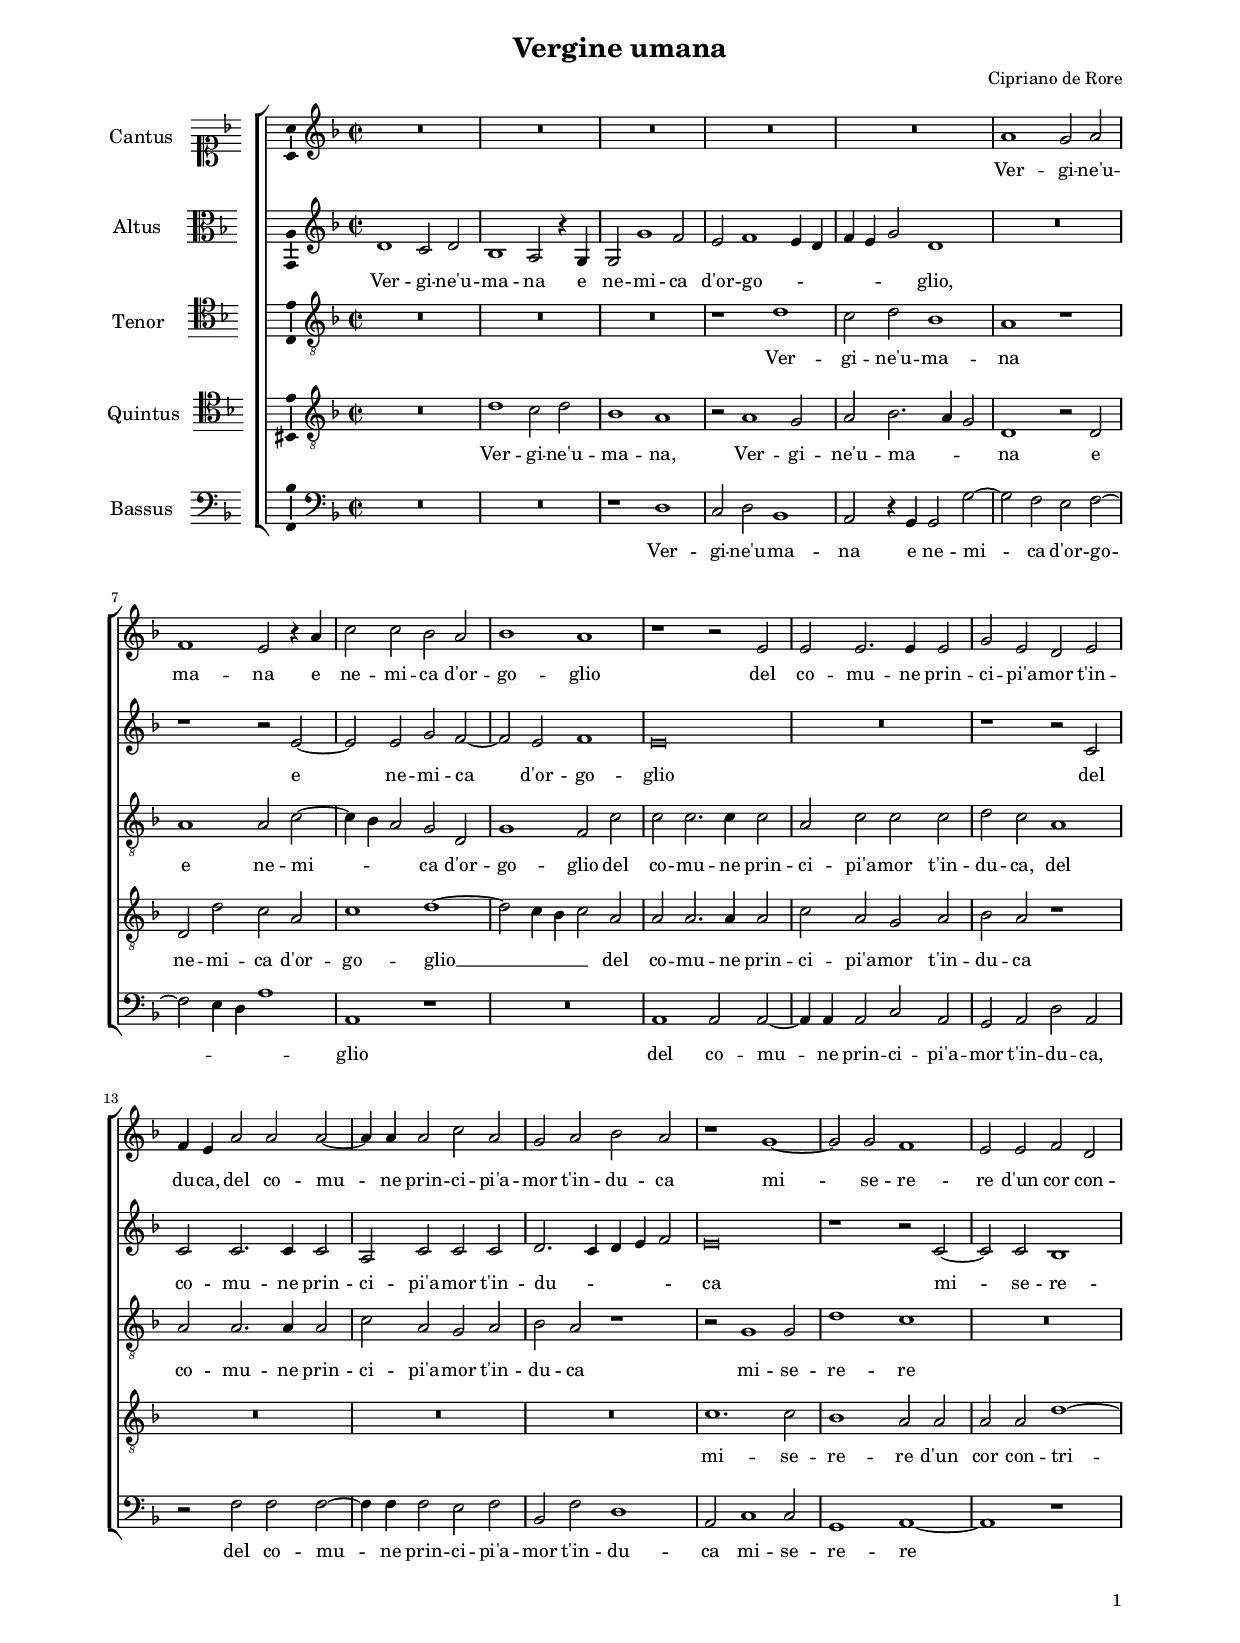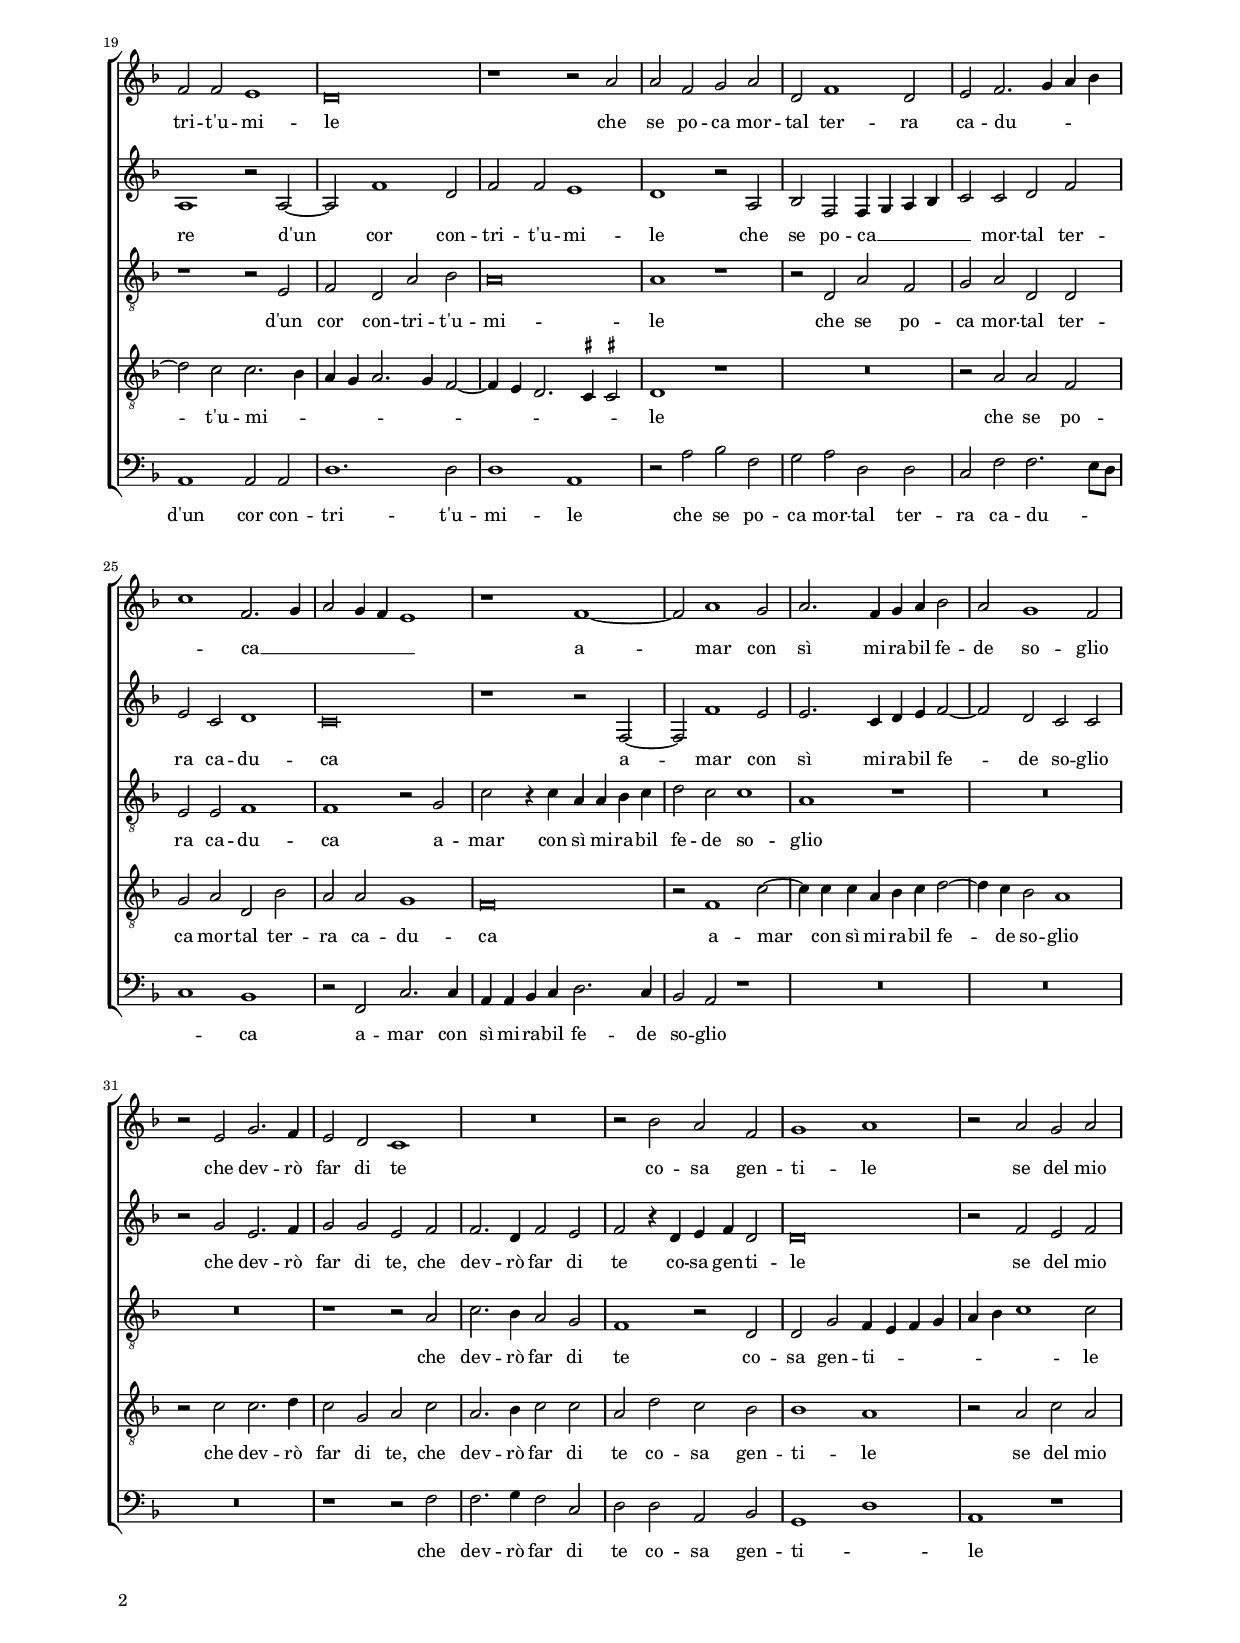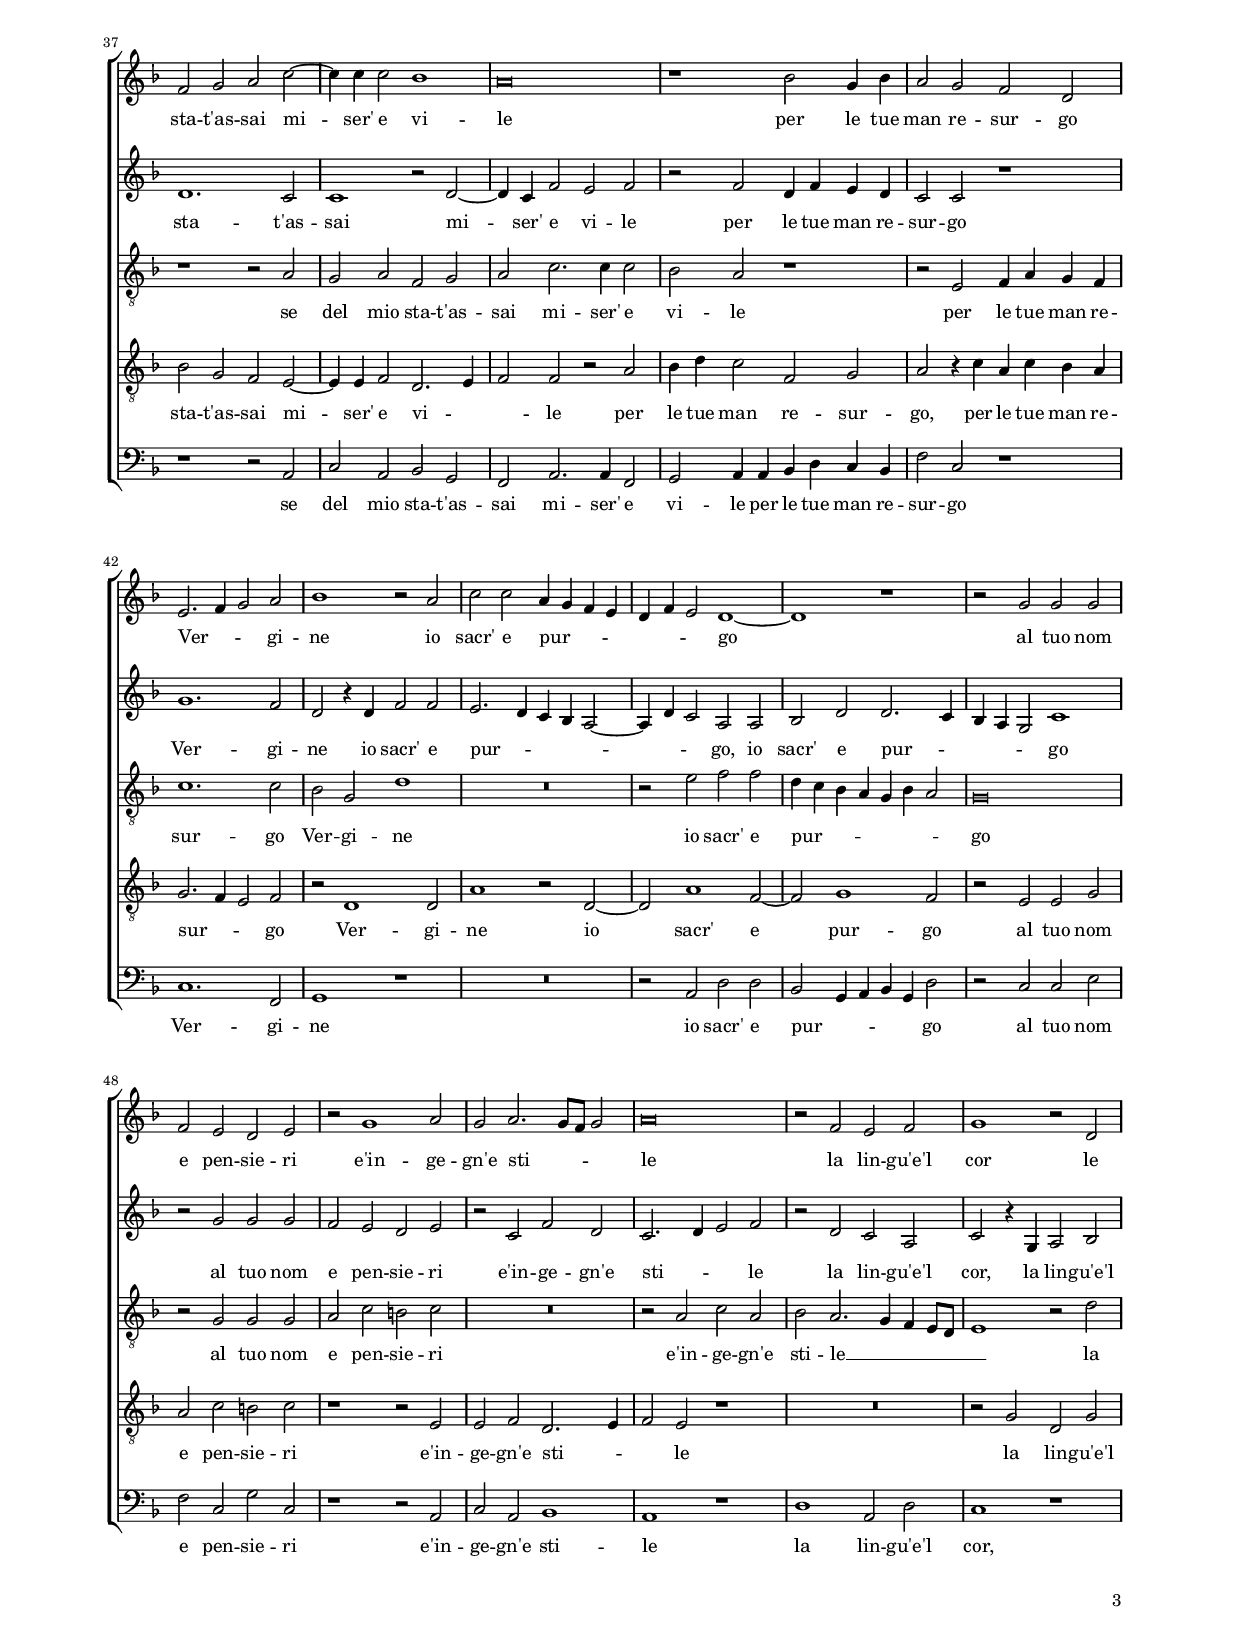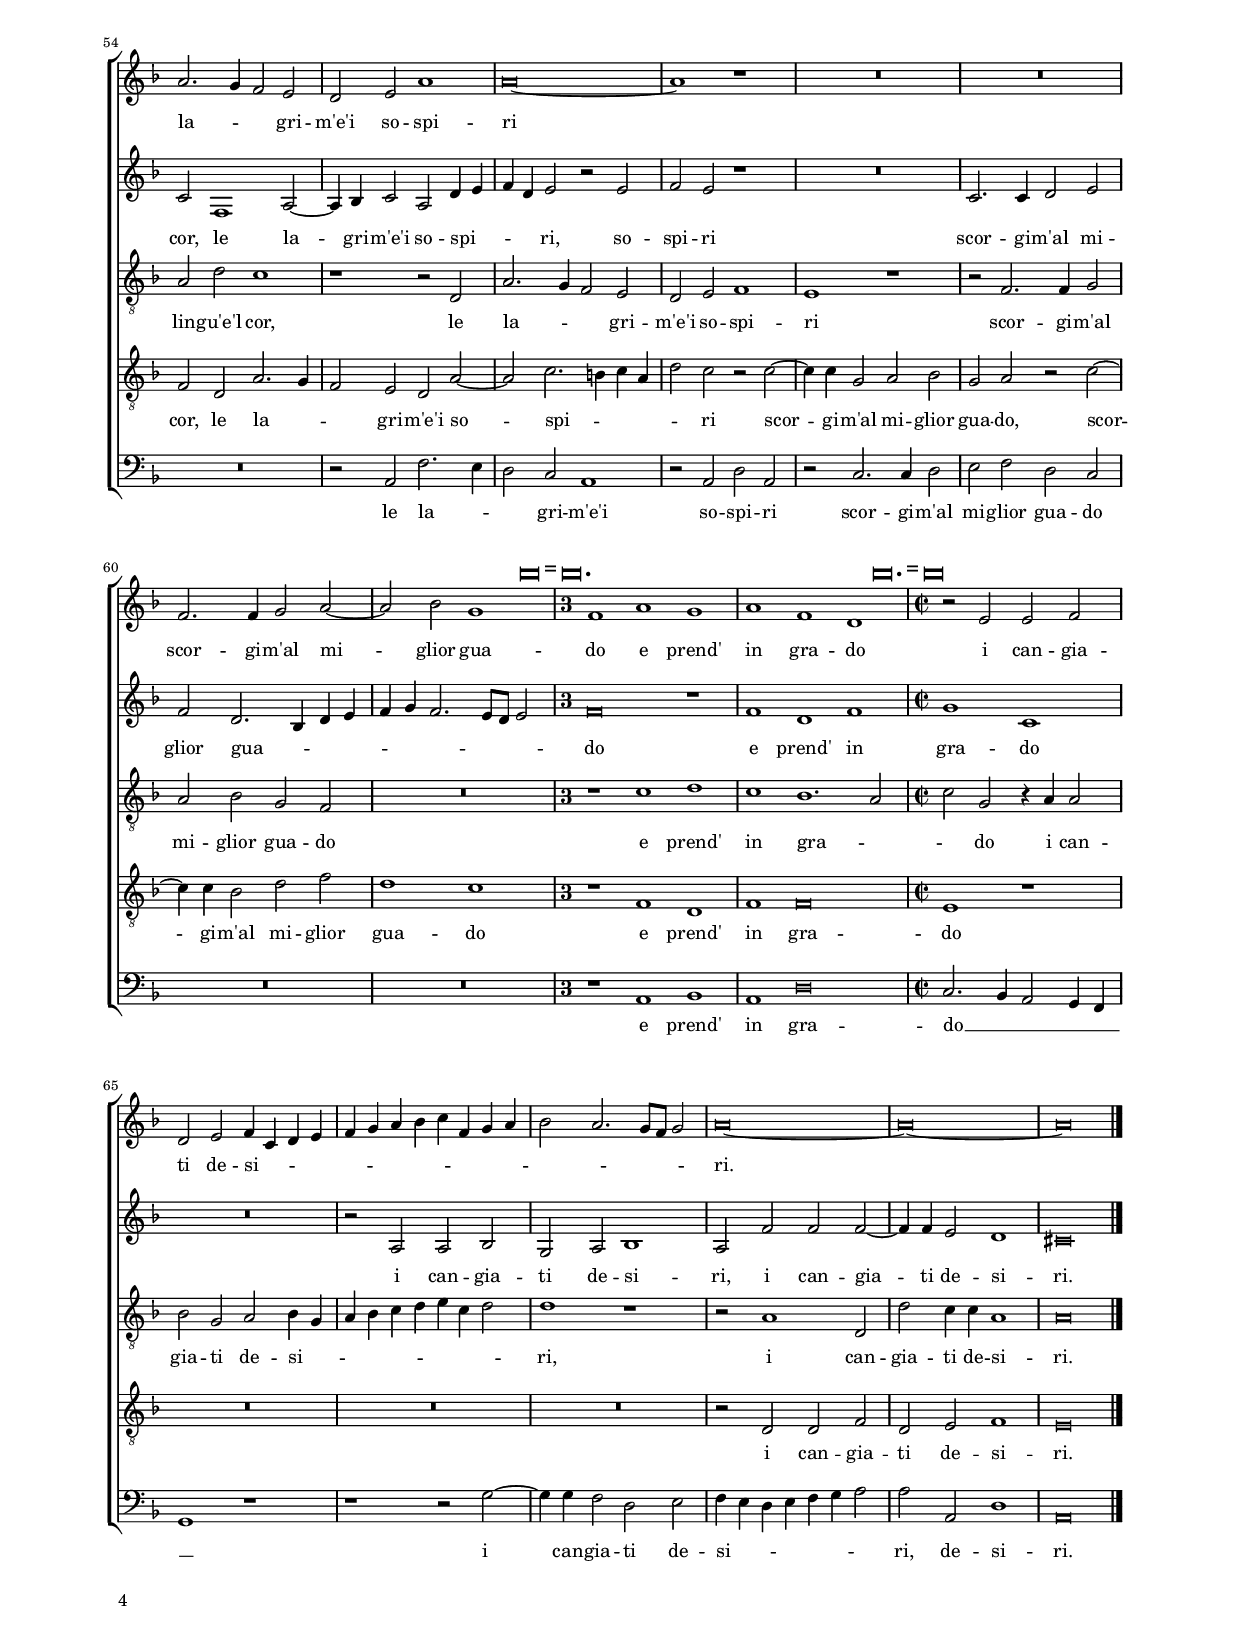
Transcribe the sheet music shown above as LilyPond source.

\header
{
  title="Vergine umana"
  composer="Cipriano de Rore"
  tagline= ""
}

\version "2.24.1"
\include "deutsch.ly"
#(set-global-staff-size 15)
% #(set-default-paper-size "letter")
#(ly:set-option 'point-and-click #f)

	
\paper
	{
	top-margin = 1.8 \cm
	bottom-margin = 1.2 \cm
	left-margin = 2 \cm
	right-margin = 2 \cm
	ragged-bottom = ##f
	ragged-last-bottom = ##f
	print-page-number = ##f
	system-system-spacing = #'((basic-distance . 16) (minimum-distance . 14) (padding . 5) (strechability . 150))
	oddFooterMarkup=\markup   \fill-line { "" \fromproperty #'page:page-number-string }
	evenFooterMarkup=\markup  \fill-line { \fromproperty #'page:page-number-string "" }
	last-bottom-spacing = #'((basic-distance . 12) (minimum-distance . 7) (padding . 4))
%	systems-per-page = 3
%	min-systems-per-page = 3
	markup-system-spacing.basic-distance = #12
	}

	
global = {
	\key f \major
	\time 2/2 \set Score.measureLength = #(ly:make-moment 2/1)
	\skip 1*2*61
	\time 3/1 \once \override Score.TimeSignature.style = #'single-digit
	\skip 1*3*2
	\time 2/2 \set Score.measureLength = #(ly:make-moment 2/1)
	\skip 1*2*7 \bar "|."
	}

	ficta = { \once \set suggestAccidentals = ##t }
	
	forget = #(define-music-function (music) (ly:music?) #{
		\accidentalStyle forget
		$music
		\accidentalStyle default
		#})
	
	m = \melisma
	me = \melismaEnd



incipitcantus = \markup { \score {
	{
	\set Staff.instrumentName = \markup { \fontsize #1 "Cantus" }
	\key f \major
	\clef soprano
	s4 \bar ""
	}
	\layout  {
	raggedright = ##t
	indent = 1.6 \cm
	line-width = 2.4\cm
	\context { \Staff \remove Time_signature_engraver }
	\override Staff.Clef.Y-extent = #'(0 . 0)
	}} \hspace #1 }
	
      
incipitaltus = \markup { \score {
	{
	\set Staff.instrumentName = \markup { \fontsize #1 "Altus" }
	\key f \major
	\clef alto
	s4 \bar ""
	}
	\layout  {
	raggedright = ##t
	indent = 1.6 \cm
	line-width = 2.4\cm
	\context { \Staff \remove Time_signature_engraver }
	\override Staff.Clef.Y-extent = #'(0 . 0)
	}} \hspace #1 }


incipittenor = \markup { \score {
	{
	\set Staff.instrumentName = \markup { \fontsize #1 "Tenor" }
	\key f \major
	\clef tenor
	s4 \bar ""
	}
	\layout  {
	raggedright = ##t
	indent = 1.6 \cm
	line-width = 2.4\cm
	\context { \Staff \remove Time_signature_engraver }
	\override Staff.Clef.Y-extent = #'(0 . 0)
	}} \hspace #1 }
      
      
incipitquintus = \markup { \score {
	{
	\set Staff.instrumentName = \markup { \fontsize #1 "Quintus" }
	\key f \major
	\clef tenor
	s4 \bar ""
	}
	\layout  {
	raggedright = ##t
	indent = 1.6 \cm
	line-width = 2.4\cm
	\context { \Staff \remove Time_signature_engraver }
	\override Staff.Clef.Y-extent = #'(0 . 0)
	}} \hspace #1 }
      
      
incipitbassus = \markup { \score {
	{
	\set Staff.instrumentName = \markup { \fontsize #1 "Bassus" }
	\key f \major
	\clef bass
	s4 \bar ""
	}
	\layout  {
	raggedright = ##t
	indent = 1.6 \cm
	line-width = 2.4\cm
	\context { \Staff \remove Time_signature_engraver }
	\override Staff.Clef.Y-extent = #'(0 . 0)
	}} \hspace #1 }


cantus =  \relative c''
	{
	R\breve
	R\breve
	R\breve
	R\breve
%5
	R\breve |
	a1 g2 a
	f1 e2 r4 a
	c2 c b a
	b1 a
%10
	r1 r2 e |
	e2 e2. e4 e2
	g2 e d e
	f4 e a2 a a~
	a4 a a2 c a
%15
	g2 a b a |
	r1 g1~
	g2 g f1
	e2 e f d
	f2 f e1
%20
	d\breve |
	r1 r2 a'
	a2 f g a
	d,2 f1 d2
	e2 f2. \m g4 a b
%25
	c1 \me f,2. \m g4 |
	a2 g4 f e1 \me
	r1 f~
	f2 a1 g2
	a2. f4 g a b2
%30
	a2 g1 f2 |
	r2 e g2. f4
	e2 d c1
	R\breve
	r2 b' a f
%35
	g1 a |
	r2 a g a
	f2 g a c~
	c4 c c2 b1
	a\breve
%40
	r1 b2 g4 b |
	a2 g f d
	e2. \m f4 g2 \me a
	b1 r2 a
	c2 c a4 \m g f e
%45
	d4 f e2 \me d1~ |
	d1 r
	r2 g g g
	f2 e d e
	r2 g1 a2
%50
	g2 a2. \m g8 f g2 \me |
	a\breve
	r2 f e f
	g1 r2 d
	a'2. \m g4 f2 \me e
%55
	d2 e a1 |
	a\breve~
	a1 r
	R\breve
	R\breve
%60
	f2. f4 g2 a~ |
	a2 b g1
	% Triple section
	\mark \markup { \override #'(style . baroque) { \note  {\breve} #1 = \note {\breve.} #1 } }
	f1 a g
	a1 f d
	% End of triple section
	\mark \markup { \override #'(style . baroque) { \note  {\breve.} #1 = \note {\breve} #1 } }
	r2 e e f
%65
	d2 e f4 \m c d e |
	f4 g a b c f, g a
	b2 a2. g8 f g2 \me
	a\breve~
	a\breve~
%70
	a\breve |
	}


altus =  \relative c'
	{
	d1 c2 d
	b1 a2 r4 g
	g2 g'1 f2
	e2 f1 \m e4 d
%5
	f4 e g2 \me d1 |
	R\breve
	r1 r2 e~
	e2 e g f~
	f2 e f1
%10
	e\breve |
	R\breve
	r1 r2 c
	c2 c2. c4 c2
	a2 c c c
%15
	d2. \m c4 d e f2 \me |
	e\breve
	r1 r2 c~
	c2 c b1
	a1 r2 a~
%20
	a2 f'1 d2 |
	f2 f e1
	d1 r2 a
	b2 f f4 \m g a b
	c2 \me c d f
%25
	e2 c d1 |
	c\breve
	r1 r2 f,~
	f2 f'1 e2
	e2. c4 d e f2~
%30
	f2 d c c |
	r2 g' e2. f4
	g2 g e f
	f2. d4 f2 e
	f2 r4 d e f d2
%35
	d\breve |
	r2 f e f
	d1. c2
	c1 r2 d~
	d4 c f2 e f
%40
	r2 f d4 f e d |
	c2 c r1
	g'1. f2
	d2 r4 d f2 f
	e2. \m d4 c b a2~
%45
	a4 d c2 \me a a |
	b2 d d2. \m c4
	b4 a g2 \me c1
	r2 g' g g
	f2 e d e
%50
	r2 c f d |
	c2. \m d4 e2 \me f
	r2 d c a
	c2 r4 g a2 b
	c2 f,1 a2~
%55
	a4 b c2 a d4 \m e |
	f4 d \me e2 r e
	f2 e r1
	R\breve
	c2. c4 d2 e
%60
	f2 d2. \m b4 d e |
	f4 g f2. e8 d e2 \me
	% Triple section
	f\breve r1
	f1 d f
	% End of triple section
	g1 c,
%65
	R\breve |
	r2 a a b
	g2 a b1
	a2 f' f f~
	f4 f e2 d1
%70
	cis\breve |
	}


tenor =  \relative c'
	{
	R\breve
	R\breve
	R\breve
	r1 d
%5
	c2 d b1 |
	a1 r
	a1 a2 c~
	c4 \m b a2 \me g d
	g1 f2 c'
%10
	c2 c2. c4 c2 |
	a2 c c c
	d2 c a1
	a2 a2. a4 a2
	c2 a g a
%15
	b2 a r1 |
	r2 g1 g2
	d'1 c
	R\breve
	r1 r2 e,
%20
	f2 d a' b |
	a\breve
	a1 r
	r2 d, a' f
	g2 a d, d
%25
	e2 e f1 |
	f1 r2 g
	c2 r4 c a a b c
	d2 c c1
	a1 r
%30
	R\breve |
	R\breve
	r1 r2 a
	c2. b4 a2 g
	f1 r2 d
%35
	d2 g f4 \m e f g |
	a4 b c1 \me c2
	r1 r2 a
	g2 a f g
	a2 c2. c4 c2
%40
	b2 a r1 |
	r2 e f4 a g f
	c'1. c2
	b2 g d'1
	R\breve
%45
	r2 e f f |
	d4 \m c b a g b a2 \me
	g\breve
	r2 g g g
	a2 c h c
%50
	R\breve |
	r2 a c a
	b2 a2. \m g4 f e8 d
	e1 \me r2 d'
	a2 d c1
%55
	r1 r2 d, |
	a'2. \m g4 f2 \me e
	d2 e f1
	e1 r
	r2 f2. f4 g2
%60
	a2 b g f |
	R\breve
	% Triple section
	r1 c' d
	c1 b1. \m a2
	% End of triple section
	c2 \me g r4 a a2
%65
	b2 g a b4 \m g |
	a4 b c d e c d2 \me
	d1 r
	r2 a1 d,2
	d'2 c4 c a1
%70
	a\breve |
	}

	
quintus  =  \relative c'
	{
	R\breve
	d1 c2 d
	b1 a
	r2 a1 g2
%5
	a2 b2. \m a4 g2 \me |
	d1 r2 d
	d2 d' c a
	c1 d~
	d2 \m c4 b c2 \me a
%10
	a2 a2. a4 a2 |
	c2 a g a
	b2 a r1
	R\breve
	R\breve
%15
	R\breve |
	c1. c2
	b1 a2 a
	a2 a d1~
	d2 c c2. \m b4
%20
	a4 g a2. g4 f2~ |
	f4 e d2. \ficta cis4 \ficta cis!2 \me
	d1 r
	R\breve
	r2 a' a f
%25
	g2 a d, b' |
	a2 a g1
	f\breve
	r2 f1 c'2~
	c4 c c a b c d2~
%30
	d4 c b2 a1 |
	r2 c c2. d4
	c2 g a c
	a2. b4 c2 c
	a2 d c b
%35
	b1 a |
	r2 a c a
	b2 g f e~
	e4 e f2 d2. \m e4
	f2 \me f r a
%40
	b4 d c2 f, g |
	a2 r4 c a c b a
	g2. \m f4 e2 \me f
	r2 d1 d2
	a'1 r2 d,~
%45
	d2 a'1 f2~ |
	f2 g1 f2
	r2 e e g
	a2 c h c
	r1 r2 e,
%50
	e2 f d2. \m e4 |
	f2 \me e r1
	R\breve
	r2 g d g
	f2 d a'2. \m g4
%55
	f2 \me e d a'~ |
	a2 c2. \m h4 c a
	d2 \me c r c~
	c4 c g2 a b
	g2 a r c~
%60
	c4 c b2 d f |
	d1 c
	% Triple section
	r1 f, d
	f1 f\breve
	% End of triple section
	e1 r
%65
	R\breve |
	R\breve
	R\breve
	r2 d d f
	d2 e f1
%70
	e\breve |
	}


bassus  =  \relative c
	{
	R\breve
	R\breve
	r1 d
	c2 d b1
%5
	a2 r4 g g2 g'~ |
	g2 f e f~
	f2 \m e4 d a'1 \me
	a,1 r
	R\breve
%10
	a1 a2 a~ |
	a4 a a2 c a
	g2 a d a
	r2 f' f f~
	f4 f f2 e f
%15
	b,2 f' d1 |
	a2 c1 c2
	g1 a~
	a1 r
	a1 a2 a
%20
	d1. d2 |
	d1 a
	r2 a' b f
	g2 a d, d
	c2 f f2. \m e8 d
%25
	c1 \me b |
	r2 f c'2. c4
	a4 a b c d2. c4
	b2 a r1
	R\breve
%30
	R\breve |
	R\breve
	r1 r2 f'
	f2. g4 f2 c
	d2 d a b
%35
	g1 \m d' \me |
	a1 r
	r1 r2 a
	c2 a b g
	f2 a2. a4 f2
%40
	g2 a4 a b d c b |
	f'2 c r1
	c1. f,2
	g1 r
	R\breve
%45
	r2 a d d |
	b2 \m g4 a b g \me d'2
	r2 c c e
	f2 c g' c,
	r1 r2 a
%50
	c2 a b1 |
	a1 r
	d1 a2 d
	c1 r
	R\breve
%55
	r2 a f'2. \m e4 |
	d2 \me c a1
	r2 a d a
	r2 c2. c4 d2
	e2 f d c
%60
	R\breve |
	R\breve
	% Triple time
	r1 a b
	a1 d\breve
	% End of triple time
	c2. \m b4 a2 g4 f
%65
	g1 \me r |
	r1 r2 g'~
	g4 g f2 d e
	f4 \m e d e f g a2 \me
	a2 a, d1
%70
	a\breve |
	}

lyricscantus = \lyricmode {
	Ver -- gi -- ne'u -- ma -- na e ne -- mi -- ca d'or -- go -- glio
	del co -- mu -- ne prin -- ci -- pi'a -- mor t'in -- du -- ca,
	del co -- mu -- ne prin -- ci -- pi'a -- mor t'in -- du -- ca
	mi -- se -- re -- re d'un cor con -- tri -- t'u -- mi -- le
	che se po -- ca mor -- tal ter -- ra ca -- du -- ca __
	a -- mar con sì mi -- ra -- bil fe -- de so -- glio
	che dev -- rò far di te co -- sa gen -- ti -- le
	se del mio sta -- t'as -- sai mi -- ser' e vi -- le
	per le tue man re -- sur -- go
	Ver -- gi -- ne io sacr' e pur -- go
	al tuo nom e pen -- sie -- ri e'in -- ge -- gn'e sti -- le
	la lin -- gu'e'l cor le la -- gri -- m'e'i so -- spi -- ri
	scor -- gi -- m'al mi -- glior gua -- do
	e prend' in gra -- do i can -- gia -- ti de -- si -- ri.
	}


lyricsaltus = \lyricmode {
	Ver -- gi -- ne'u -- ma -- na e ne -- mi -- ca d'or -- go -- glio,
	e ne -- mi -- ca d'or -- go -- glio
	del co -- mu -- ne prin -- ci -- pi'a -- mor t'in -- du -- ca
	mi -- se -- re -- re d'un cor con -- tri -- t'u -- mi -- le
	che se po -- ca __ mor -- tal ter -- ra ca -- du -- ca
	a -- mar con sì mi -- ra -- bil fe -- de so -- glio
	che dev -- rò far di te,
	che dev -- rò far di te co -- sa gen -- ti -- le
	se del mio sta -- t'as -- sai mi -- ser' e vi -- le
	per le tue man re -- sur -- go
	Ver -- gi -- ne io sacr' e pur -- go,
	io sacr' e pur -- go
	al tuo nom e pen -- sie -- ri e'in -- ge -- gn'e sti -- le
	la lin -- gu'e'l cor,
	la lin -- gu'e'l cor, le la -- gri -- m'e'i so -- spi -- ri,
	so -- spi -- ri
	scor -- gi -- m'al mi -- glior gua -- do
	e prend' in gra -- do i can -- gia -- ti de -- si -- ri,
	i can -- gia -- ti de -- si -- ri.
	}


lyricstenor = \lyricmode {
	Ver -- gi -- ne'u -- ma -- na e ne -- mi -- ca d'or -- go -- glio
	del co -- mu -- ne prin -- ci -- pi'a -- mor t'in -- du -- ca,
	del co -- mu -- ne prin -- ci -- pi'a -- mor t'in -- du -- ca
	mi -- se -- re -- re d'un cor con -- tri -- t'u -- mi -- le
	che se po -- ca mor -- tal ter -- ra ca -- du -- ca
	a -- mar con sì mi -- ra -- bil fe -- de so -- glio
	che dev -- rò far di te co -- sa gen -- ti -- le
	se del mio sta -- t'as -- sai mi -- ser' e vi -- le
	per le tue man re -- sur -- go
	Ver -- gi -- ne io sacr' e pur -- go
	al tuo nom e pen -- sie -- ri e'in -- ge -- gn'e sti -- le __
	la lin -- gu'e'l cor, le la -- gri -- m'e'i so -- spi -- ri
	scor -- gi -- m'al mi -- glior gua -- do
	e prend' in gra -- do i can -- gia -- ti de -- si -- ri,
	i can -- gia -- ti de -- si -- ri.
	}


lyricsquintus = \lyricmode {
	Ver -- gi -- ne'u -- ma -- na,
	Ver -- gi -- ne'u -- ma -- na e ne -- mi -- ca d'or -- go -- glio __
	del co -- mu -- ne prin -- ci -- pi'a -- mor t'in -- du -- ca
	mi -- se -- re -- re d'un cor con -- tri -- t'u -- mi -- le
	che se po -- ca mor -- tal ter -- ra ca -- du -- ca
	a -- mar con sì mi -- ra -- bil fe -- de so -- glio
	che dev -- rò far di te,
	che dev -- rò far di te co -- sa gen -- ti -- le
	se del mio sta -- t'as -- sai mi -- ser' e vi -- le
	per le tue man re -- sur -- go,
	per le tue man re -- sur -- go
	Ver -- gi -- ne io sacr' e pur -- go
	al tuo nom e pen -- sie -- ri e'in -- ge -- gn'e sti -- le
	la lin -- gu'e'l cor, le la -- gri -- m'e'i so -- spi -- ri
	scor -- gi -- m'al mi -- glior gua -- do,
	scor -- gi -- m'al mi -- glior gua -- do
	e prend' in gra -- do i can -- gia -- ti de -- si -- ri.
	}


lyricsbassus = \lyricmode {
	Ver -- gi -- ne'u -- ma -- na e ne -- mi -- ca d'or -- go -- glio
	del co -- mu -- ne prin -- ci -- pi'a -- mor t'in -- du -- ca,
	del co -- mu -- ne prin -- ci -- pi'a -- mor t'in -- du -- ca
	mi -- se -- re -- re d'un cor con -- tri -- t'u -- mi -- le
	che se po -- ca mor -- tal ter -- ra ca -- du -- ca
	a -- mar con sì mi -- ra -- bil fe -- de so -- glio
	che dev -- rò far di te co -- sa gen -- ti -- le
	se del mio sta -- t'as -- sai mi -- ser' e vi -- le
	per le tue man re -- sur -- go
	Ver -- gi -- ne io sacr' e pur -- go
	al tuo nom e pen -- sie -- ri e'in -- ge -- gn'e sti -- le
	la lin -- gu'e'l cor, le la -- gri -- m'e'i so -- spi -- ri
	scor -- gi -- m'al mi -- glior gua -- do
	e prend' in gra -- do __ i can -- gia -- ti de -- si -- ri,
	de -- si -- ri.
	}


\score
{  
	\transpose c c {
	\new ChoirStaff \with { \override StaffGrouper.staff-staff-spacing.basic-distance = #12 }
	<<

	\new Staff << \global
	\new Voice="v1" {
		\set Staff.instrumentName=\incipitcantus
%		\set Staff.instrumentName= "S"
		\set Staff.midiInstrument = "reed organ"
		\clef violin
		\cantus }
	\new Lyrics \lyricsto "v1" {\lyricscantus }
	>>


	\new Staff << \global
	\new Voice="v2" {
		\set Staff.instrumentName=\incipitaltus
%		\set Staff.instrumentName= "A"
		\set Staff.midiInstrument = "reed organ"
		\clef violin 
		\altus}
	\new Lyrics \lyricsto "v2" {\lyricsaltus }
	>>


	\new Staff << \global
	\new Voice="v3" {
		\set Staff.instrumentName=\incipittenor
%		\set Staff.instrumentName= "T"
		\set Staff.midiInstrument = "reed organ"
		\clef "G_8"
		\tenor }
	\new Lyrics \lyricsto "v3" {\lyricstenor }
	>>


	\new Staff << \global
	\new Voice="v5" {
		\set Staff.instrumentName=\incipitquintus
%		\set Staff.instrumentName= "Q"
		\set Staff.midiInstrument = "reed organ"
		\clef "G_8"
		\quintus}
	\new Lyrics \lyricsto "v5" {\lyricsquintus }
	>>


	\new Staff << \global
	\new Voice="v4" {
		\set Staff.instrumentName=\incipitbassus
%		\set Staff.instrumentName= "B"
		\set Staff.midiInstrument = "reed organ"
		\clef bass 
		\bassus }
	\new Lyrics \lyricsto "v4" {\lyricsbassus}
	>>

	>>
	} % transpose

	\layout
	{
	indent = 2.5\cm
	\context { \Lyrics \override VerticalAxisGroup.nonstaff-relatedstaff-spacing.padding = #1.5 }
	\context { \Staff \override TimeSignature.break-visibility = #end-of-line-invisible }
	\context { \Staff \consists Ambitus_engraver }
	\context { \Score \override BarNumber.padding = #2 }
	\context { \Voice \override NoteHead.style = #'baroque }
	}
	
\midi
	{
    	\tempo 2 = 90
	}
	
}


% EOF
